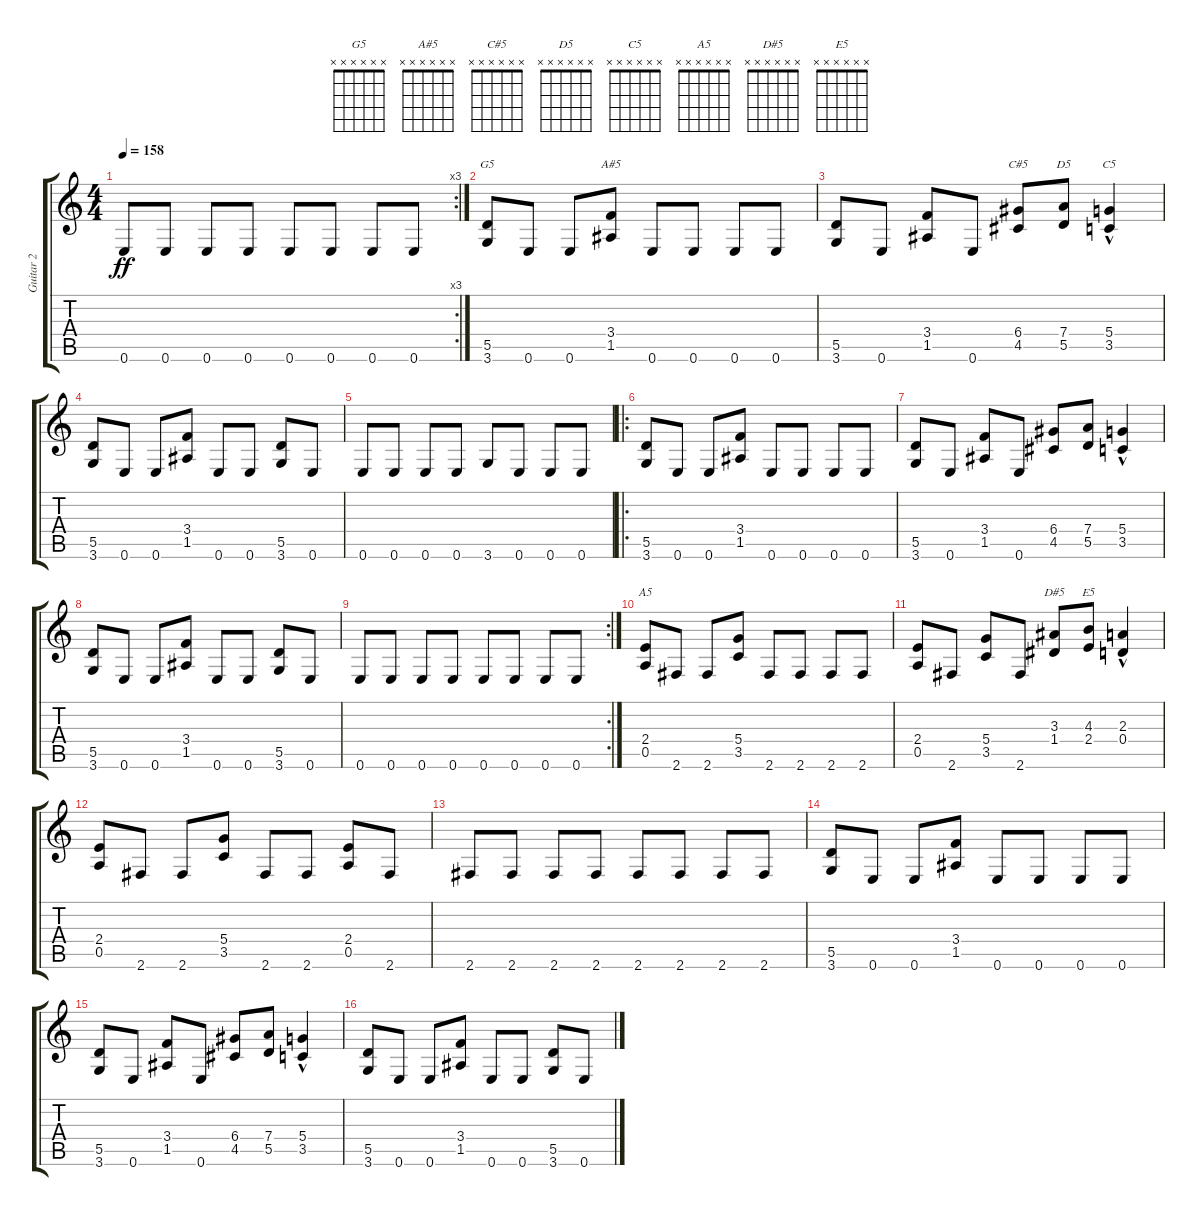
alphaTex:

\track ("Guitar 2" "Guitar 2") {instrument overdrivenguitar}
\staff {score tabs}
\tuning (E4 B3 G3 D3 A2 E2) {hide}
\chord ("G5" x x x x x x) {firstfret 0}
\chord ("A#5" x x x x x x) {firstfret 0}
\chord ("C#5" x x x x x x) {firstfret 0}
\chord ("D5" x x x x x x) {firstfret 0}
\chord ("C5" x x x x x x) {firstfret 0}
\chord ("A5" x x x x x x) {firstfret 0}
\chord ("D#5" x x x x x x) {firstfret 0}
\chord ("E5" x x x x x x) {firstfret 0}
\rc 3
\ts (4 4)
\tempo 158
\clef g2
\ks c
0.6.8{dy ff} 0.6.8 0.6.8 0.6.8 0.6.8 0.6.8 0.6.8 0.6.8 |
(5.5 3.6).8{ch "G5"} 0.6.8 0.6.8 (3.4 1.5).8{ch "A#5"} 0.6.8 0.6.8 0.6.8 0.6.8 |
(5.5 3.6).8 0.6.8 (3.4 1.5).8 0.6.8 (6.4 4.5).8{ch "C#5"} (7.4 5.5).8{ch "D5"} (5.4 3.5{hac}).4{ch "C5"} |
(5.5 3.6).8 0.6.8 0.6.8 (3.4 1.5).8 0.6.8 0.6.8 (5.5 3.6).8 0.6.8 |
0.6.8 0.6.8 0.6.8 0.6.8 3.6.8 0.6.8 0.6.8 0.6.8 |
\ro
(5.5 3.6).8 0.6.8 0.6.8 (3.4 1.5).8 0.6.8 0.6.8 0.6.8 0.6.8 |
(5.5 3.6).8 0.6.8 (3.4 1.5).8 0.6.8 (6.4 4.5).8 (7.4 5.5).8 (5.4 3.5{hac}).4 |
(5.5 3.6).8 0.6.8 0.6.8 (3.4 1.5).8 0.6.8 0.6.8 (5.5 3.6).8 0.6.8 |
\rc 2
0.6.8 0.6.8 0.6.8 0.6.8 0.6.8 0.6.8 0.6.8 0.6.8 |
(2.4 0.5).8{ch "A5"} 2.6.8 2.6.8 (5.4 3.5).8 2.6.8 2.6.8 2.6.8 2.6.8 |
(2.4 0.5).8 2.6.8 (5.4 3.5).8 2.6.8 (3.3 1.4).8{ch "D#5"} (4.3 2.4).8{ch "E5"} (2.3{hac} 0.4{hac}).4 |
(2.4 0.5).8 2.6.8 2.6.8 (5.4 3.5).8 2.6.8 2.6.8 (2.4 0.5).8 2.6.8 |
2.6.8 2.6.8 2.6.8 2.6.8 2.6.8 2.6.8 2.6.8 2.6.8 |
(5.5 3.6).8 0.6.8 0.6.8 (3.4 1.5).8 0.6.8 0.6.8 0.6.8 0.6.8 |
(5.5 3.6).8 0.6.8 (3.4 1.5).8 0.6.8 (6.4 4.5).8 (7.4 5.5).8 (5.4 3.5{hac}).4 |
(5.5 3.6).8 0.6.8 0.6.8 (3.4 1.5).8 0.6.8 0.6.8 (5.5 3.6).8 0.6.8
